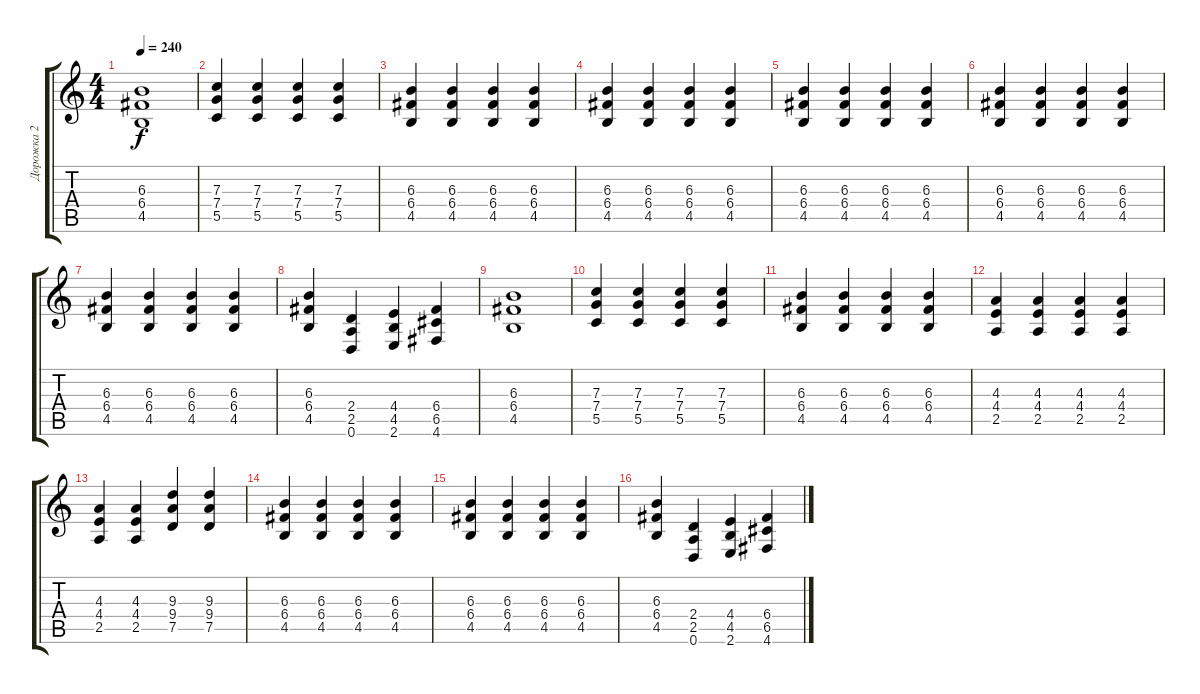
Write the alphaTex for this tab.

\track ("Дорожка 2" "Дорожка 2") {instrument distortionguitar}
\staff {score tabs}
\tuning (D4 A3 F3 C3 G2 D2) {hide}
\ts (4 4)
\tempo 240
\clef g2
\ks c
(6.3 6.4 4.5).1{dy f} |
(7.3 7.4 5.5).4 (7.3 7.4 5.5).4 (7.3 7.4 5.5).4 (7.3 7.4 5.5).4 |
(6.3 6.4 4.5).4 (6.3 6.4 4.5).4 (6.3 6.4 4.5).4 (6.3 6.4 4.5).4 |
(6.3 6.4 4.5).4 (6.3 6.4 4.5).4 (6.3 6.4 4.5).4 (6.3 6.4 4.5).4 |
(6.3 6.4 4.5).4 (6.3 6.4 4.5).4 (6.3 6.4 4.5).4 (6.3 6.4 4.5).4 |
(6.3 6.4 4.5).4 (6.3 6.4 4.5).4 (6.3 6.4 4.5).4 (6.3 6.4 4.5).4 |
(6.3 6.4 4.5).4 (6.3 6.4 4.5).4 (6.3 6.4 4.5).4 (6.3 6.4 4.5).4 |
(6.3 6.4 4.5).4 (2.4 2.5 0.6).4 (4.4 4.5 2.6).4 (6.4 6.5 4.6).4 |
(6.3 6.4 4.5).1 |
(7.3 7.4 5.5).4 (7.3 7.4 5.5).4 (7.3 7.4 5.5).4 (7.3 7.4 5.5).4 |
(6.3 6.4 4.5).4 (6.3 6.4 4.5).4 (6.3 6.4 4.5).4 (6.3 6.4 4.5).4 |
(4.3 4.4 2.5).4 (4.3 4.4 2.5).4 (4.3 4.4 2.5).4 (4.3 4.4 2.5).4 |
(4.3 4.4 2.5).4 (4.3 4.4 2.5).4 (9.3 9.4 7.5).4 (9.3 9.4 7.5).4 |
(6.3 6.4 4.5).4 (6.3 6.4 4.5).4 (6.3 6.4 4.5).4 (6.3 6.4 4.5).4 |
(6.3 6.4 4.5).4 (6.3 6.4 4.5).4 (6.3 6.4 4.5).4 (6.3 6.4 4.5).4 |
(6.3 6.4 4.5).4 (2.4 2.5 0.6).4 (4.4 4.5 2.6).4 (6.4 6.5 4.6).4
